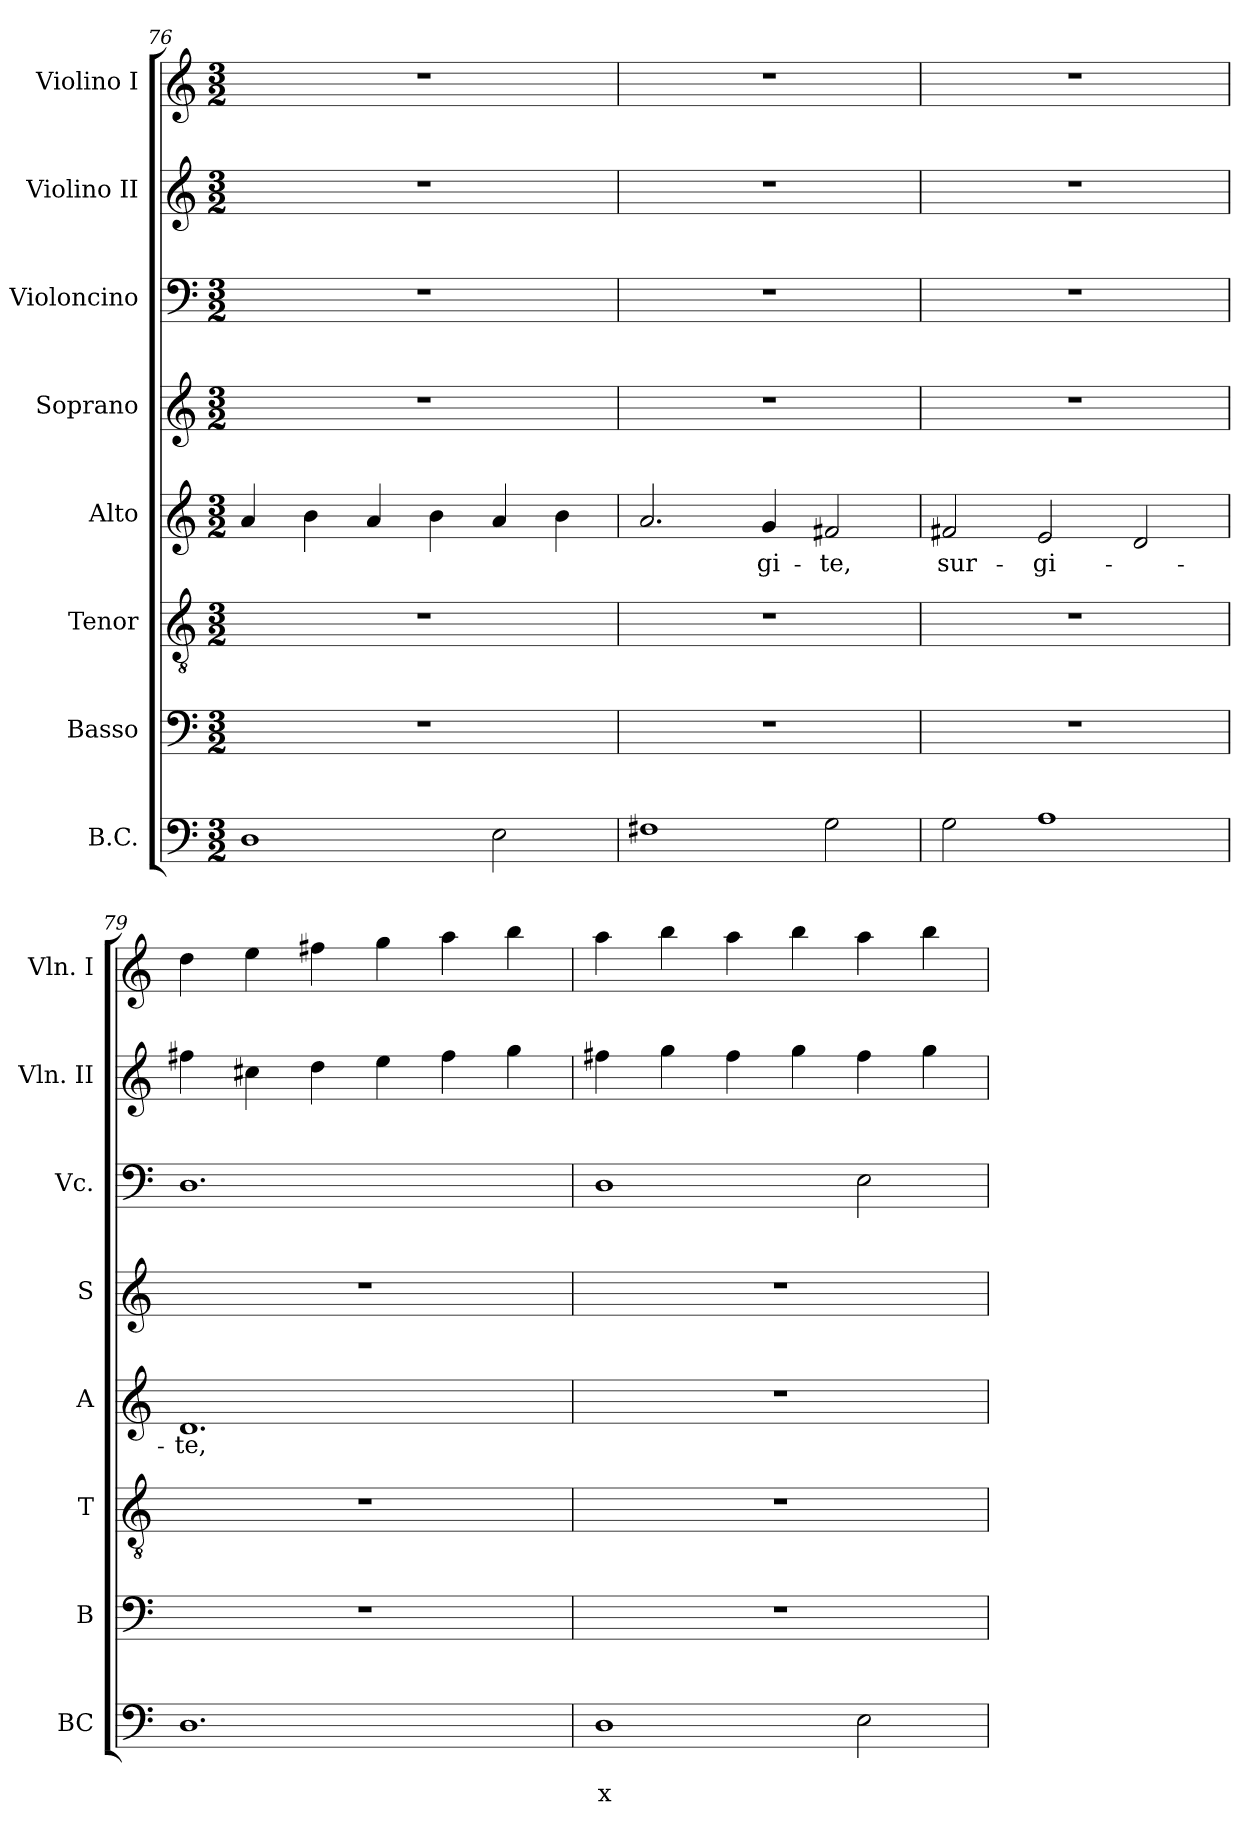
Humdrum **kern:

**kern	**text	**text	**kern	**kern	**kern	**text	**kern	**kern	**kern	**kern
*part8	*part8	*part8	*part7	*part6	*part5	*part5	*part4	*part3	*part2	*part1
*staff8	*staff8	*staff8	*staff7	*staff6	*staff5	*staff5	*staff4	*staff3	*staff2	*staff1
*I"B.C.	*	*	*I"Basso	*I"Tenor	*I"Alto	*	*I"Soprano	*I"Violoncino	*I"Violino II	*I"Violino I
*I'BC	*	*	*I'B	*I'T	*I'A	*	*I'S	*I'Vc.	*I'Vln. II	*I'Vln. I
*clefF4	*	*	*clefF4	*clefGv2	*clefG2	*	*clefG2	*clefF4	*clefG2	*clefG2
*k[]	*	*	*k[]	*k[]	*k[]	*	*k[]	*k[]	*k[]	*k[]
*C:	*	*	*C:	*C:	*C:	*	*C:	*C:	*C:	*C:
*M3/2	*	*	*M3/2	*M3/2	*M3/2	*	*M3/2	*M3/2	*M3/2	*M3/2
=76	=76	=76	=76	=76	=76	=76	=76	=76	=76	=76
1D	.	.	1.r	1.r	4a/	.	1.r	1.r	1.r	1.r
.	.	.	.	.	4b\	.	.	.	.	.
.	.	.	.	.	4a/	.	.	.	.	.
.	.	.	.	.	4b\	.	.	.	.	.
2E\	.	.	.	.	4a/	.	.	.	.	.
.	.	.	.	.	4b\	.	.	.	.	.
=77	=77	=77	=77	=77	=77	=77	=77	=77	=77	=77
1F#X	.	.	1.r	1.r	2.a/	.	1.r	1.r	1.r	1.r
!	!	!	!	!	!	!LO:LY:b	!	!	!	!
.	.	.	.	.	4g/	-gi-	.	.	.	.
!	!	!	!	!	!	!LO:LY:b	!	!	!	!
2G\	.	.	.	.	2f#X/	-te,	.	.	.	.
=78	=78	=78	=78	=78	=78	=78	=78	=78	=78	=78
!	!	!	!	!	!	!LO:LY:b	!	!	!	!
2G\	.	.	1.r	1.r	2f#X/	sur-	1.r	1.r	1.r	1.r
!	!	!	!	!	!	!LO:LY:b	!	!	!	!
1A	.	.	.	.	2e/	-gi-	.	.	.	.
.	.	.	.	.	2d/	.	.	.	.	.
!!LO:PB:g=z
=79	=79	=79	=79	=79	=79	=79	=79	=79	=79	=79
!	!	!	!	!	!	!LO:LY:b	!	!	!	!
1.D	.	.	1.r	1.r	1.d	-te,	1.r	1.D	4ff#X\	4dd\
.	.	.	.	.	.	.	.	.	4cc#X\	4ee\
.	.	.	.	.	.	.	.	.	4dd\	4ff#X\
.	.	.	.	.	.	.	.	.	4ee\	4gg\
.	.	.	.	.	.	.	.	.	4ff#\	4aa\
.	.	.	.	.	.	.	.	.	4gg\	4bb\
=80	=80	=80	=80	=80	=80	=80	=80	=80	=80	=80
!	!	!LO:LY:b	!	!	!	!	!	!	!	!
1D	.	x	1.r	1.r	1.r	.	1.r	1D	4ff#X\	4aa\
.	.	.	.	.	.	.	.	.	4gg\	4bb\
.	.	.	.	.	.	.	.	.	4ff#\	4aa\
.	.	.	.	.	.	.	.	.	4gg\	4bb\
2E\	.	.	.	.	.	.	.	2E\	4ff#\	4aa\
.	.	.	.	.	.	.	.	.	4gg\	4bb\
=	=	=	=	=	=	=	=	=	=	=
*-	*-	*-	*-	*-	*-	*-	*-	*-	*-	*-
